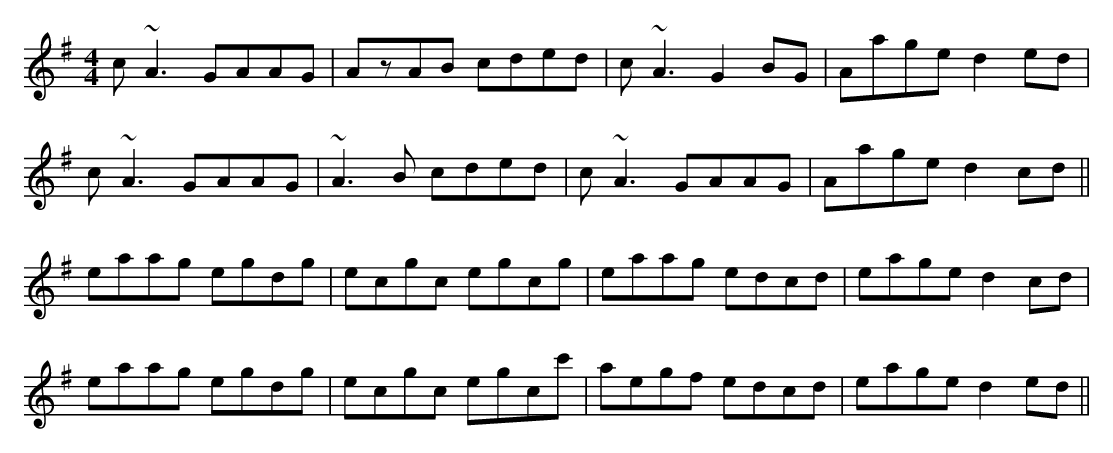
X:1
M:4/4
K:Ador
c~A3 GAAG|AzAB cded|c~A3 G2BG|Aage d2ed|
c~A3 GAAG|~A3B cded|c~A3 GAAG|Aage d2cd||
eaag egdg|ecgc egcg|eaag edcd|eage d2cd|
eaag egdg|ecgc egcc'|aegf edcd|eage d2ed||
